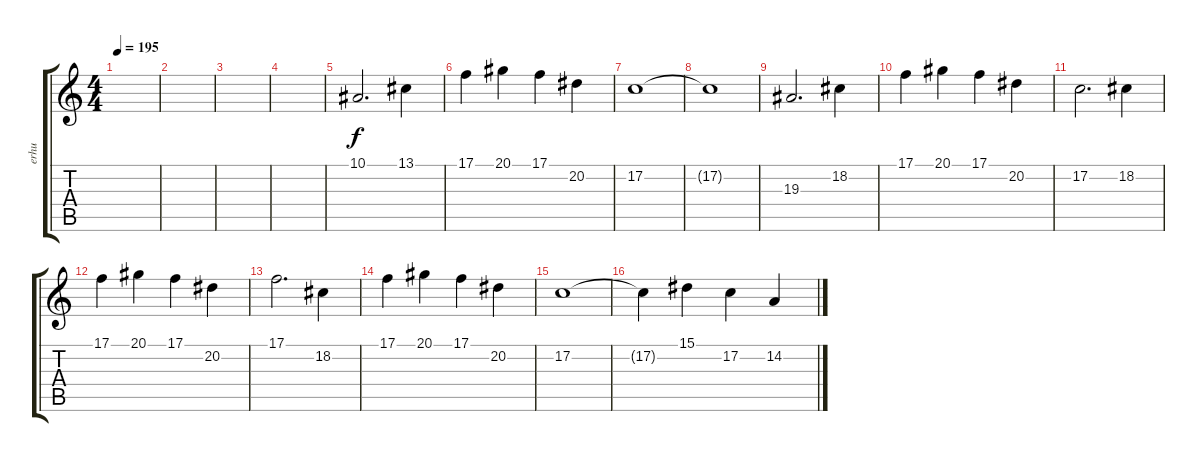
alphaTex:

\track ("erhu" "erhu") {instrument violin}
\staff {score tabs}
\tuning (C4 G3 Eb3 Bb2 F2 C2) {hide}
\ts (4 4)
\tempo 195
\clef g2
\ks c
|
|
|
|
10.1.2{d} 13.1.4 |
17.1.4 20.1.4 17.1.4 20.2.4 |
17.2.1 |
17.2{t}.1 |
19.3.2{d} 18.2.4 |
17.1.4 20.1.4 17.1.4 20.2.4 |
17.2.2{d} 18.2.4 |
17.1.4 20.1.4 17.1.4 20.2.4 |
17.1.2{d} 18.2.4 |
17.1.4 20.1.4 17.1.4 20.2.4 |
17.2.1 |
17.2{t}.4 15.1.4 17.2.4 14.2.4
